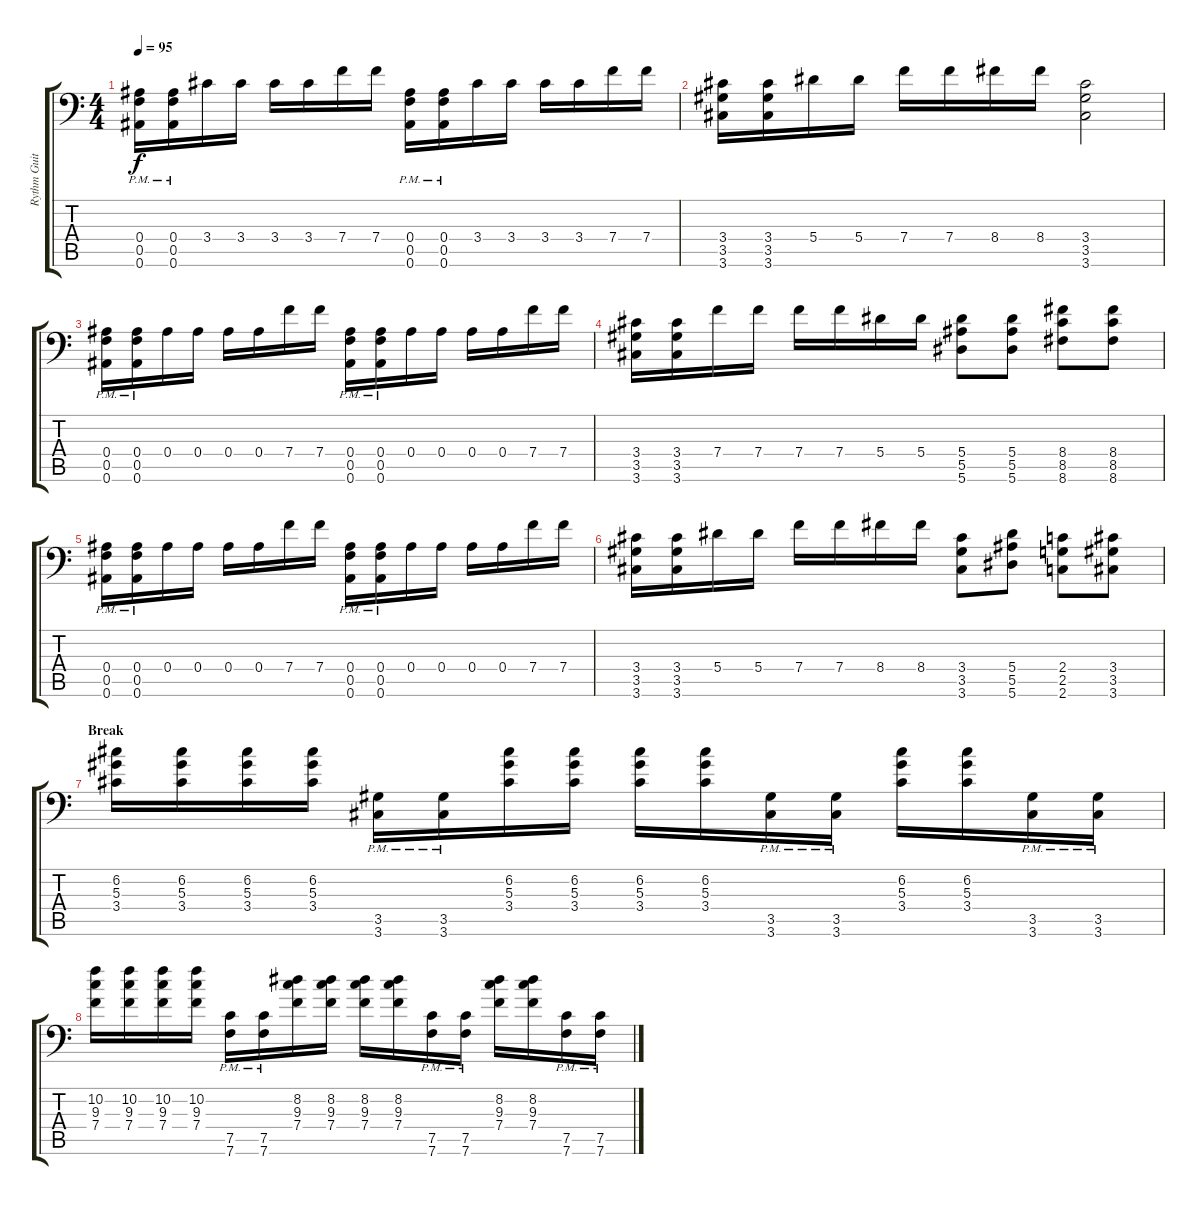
\track ("Rythm Guitar" "Rythm Guit") {instrument distortionguitar}
\staff {score tabs}
\tuning (C4 G3 Eb3 Bb2 F2 Bb1) {hide}
\ts (4 4)
\tempo 95
\clef f4
\ks c
(0.4 0.5 0.6{pm}).16{dy f} (0.4 0.5 0.6{pm}).16 3.4.16 3.4.16 3.4.16 3.4.16 7.4.16 7.4.16 (0.4 0.5 0.6{pm}).16 (0.4 0.5 0.6{pm}).16 3.4.16 3.4.16 3.4.16 3.4.16 7.4.16 7.4.16 |
(3.4 3.5 3.6).16 (3.4 3.5 3.6).16 5.4.16 5.4.16 7.4.16 7.4.16 8.4.16 8.4.16 (3.4 3.5 3.6).2 |
(0.4 0.5 0.6{pm}).16 (0.4 0.5 0.6{pm}).16 0.4.16 0.4.16 0.4.16 0.4.16 7.4.16 7.4.16 (0.4 0.5 0.6{pm}).16 (0.4{pm} 0.5 0.6).16 0.4.16 0.4.16 0.4.16 0.4.16 7.4.16 7.4.16 |
(3.4 3.5 3.6).16 (3.4 3.5 3.6).16 7.4.16 7.4.16 7.4.16 7.4.16 5.4.16 5.4.16 (5.4 5.5 5.6).8 (5.4 5.5 5.6).8 (8.4 8.5 8.6).8 (8.4 8.5 8.6).8 |
(0.4{pm} 0.5 0.6).16 (0.4{pm} 0.5 0.6).16 0.4.16 0.4.16 0.4.16 0.4.16 7.4.16 7.4.16 (0.4{pm} 0.5 0.6).16 (0.4 0.5{pm} 0.6).16 0.4.16 0.4.16 0.4.16 0.4.16 7.4.16 7.4.16 |
(3.4 3.5 3.6).16 (3.4 3.5 3.6).16 5.4.16 5.4.16 7.4.16 7.4.16 8.4.16 8.4.16 (3.4 3.5 3.6).8 (5.4 5.5 5.6).8 (2.4 2.5 2.6).8 (3.4 3.5 3.6).8 |
\section ("" "Break")
(6.2 5.3 3.4).16 (6.2 5.3 3.4).16 (6.2 5.3 3.4).16 (6.2 5.3 3.4).16 (3.5{pm} 3.6{pm}).16 (3.5{pm} 3.6{pm}).16 (6.2 5.3 3.4).16 (6.2 5.3 3.4).16 (6.2 5.3 3.4).16 (6.2 5.3 3.4).16 (3.5{pm} 3.6{pm}).16 (3.5{pm} 3.6{pm}).16 (6.2 5.3 3.4).16 (6.2 5.3 3.4).16 (3.5{pm} 3.6{pm}).16 (3.5{pm} 3.6{pm}).16 |
(10.2 9.3 7.4).16 (10.2 9.3 7.4).16 (10.2 9.3 7.4).16 (10.2 9.3 7.4).16 (7.5{pm} 7.6{pm}).16 (7.5{pm} 7.6{pm}).16 (8.2 9.3 7.4).16 (8.2 9.3 7.4).16 (8.2 9.3 7.4).16 (8.2 9.3 7.4).16 (7.5{pm} 7.6{pm}).16 (7.5{pm} 7.6{pm}).16 (8.2 9.3 7.4).16 (8.2 9.3 7.4).16 (7.5{pm} 7.6{pm}).16 (7.5{pm} 7.6{pm}).16
